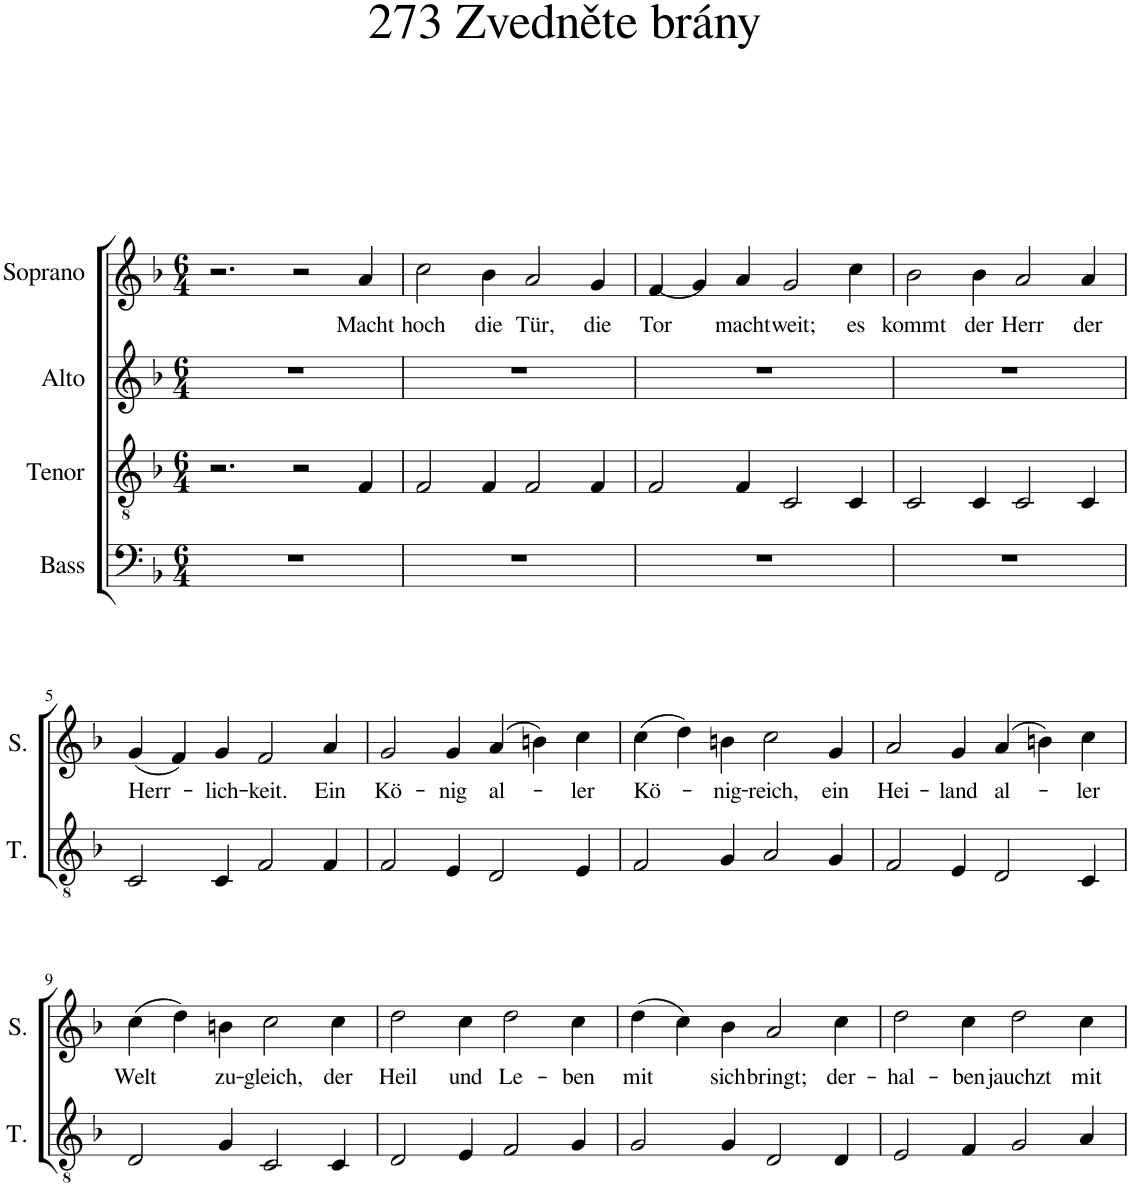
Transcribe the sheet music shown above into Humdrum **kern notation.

**kern	**kern	**kern	**kern	**text
*part4	*part3	*part2	*part1	*part1
*staff4	*staff3	*staff2	*staff1	*staff1
*I"Bass	*I"Tenor	*I"Alto	*I"Soprano	*
*I'B.	*I'T.	*I'A.	*I'S.	*
*clefF4	*clefGv2	*clefG2	*clefG2	*
*k[b-]	*k[b-]	*k[b-]	*k[b-]	*
*M6/4	*M6/4	*M6/4	*M6/4	*
=1	=1	=1	=1	=1
1.r	2.r	1.r	2.r	.
.	2r	.	2r	.
!	!	!	!	!LO:LY:b
.	4F/	.	4a/	Macht
=2	=2	=2	=2	=2
!	!	!	!	!LO:LY:b
1.r	2F/	1.r	2cc\	hoch
!	!	!	!	!LO:LY:b
.	4F/	.	4b-\	die
!	!	!	!	!LO:LY:b
.	2F/	.	2a/	Tür,
!	!	!	!	!LO:LY:b
.	4F/	.	4g/	die
=3	=3	=3	=3	=3
!	!	!	!	!LO:LY:b
1.r	2F/	1.r	(4f/	Tor
.	.	.	4g/)	.
!	!	!	!	!LO:LY:b
.	4F/	.	4a/	macht
!	!	!	!	!LO:LY:b
.	2C/	.	2g/	weit;
!	!	!	!	!LO:LY:b
.	4C/	.	4cc\	es
=4	=4	=4	=4	=4
!	!	!	!	!LO:LY:b
1.r	2C/	1.r	2b-\	kommt
!	!	!	!	!LO:LY:b
.	4C/	.	4b-\	der
!	!	!	!	!LO:LY:b
.	2C/	.	2a/	Herr
!	!	!	!	!LO:LY:b
.	4C/	.	4a/	der
!!LO:LB:g=z
=5	=5	=5	=5	=5
!	!	!	!	!LO:LY:b
1.r	2C/	1.r	(4g/	Herr-
.	.	.	4f/)	.
!	!	!	!	!LO:LY:b
.	4C/	.	4g/	-lich-
!	!	!	!	!LO:LY:b
.	2F/	.	2f/	-keit.
!	!	!	!	!LO:LY:b
.	4F/	.	4a/	Ein
=6	=6	=6	=6	=6
!	!	!	!	!LO:LY:b
1.r	2F/	1.r	2g/	Kö-
!	!	!	!	!LO:LY:b
.	4E/	.	4g/	-nig
!	!	!	!	!LO:LY:b
.	2D/	.	(4a/	al-
.	.	.	4bn\)	.
!	!	!	!	!LO:LY:b
.	4E/	.	4cc\	-ler
=7	=7	=7	=7	=7
!	!	!	!	!LO:LY:b
1.r	2F/	1.r	(4cc\	Kö-
.	.	.	4dd\)	.
!	!	!	!	!LO:LY:b
.	4G/	.	4bn\	-nig-
!	!	!	!	!LO:LY:b
.	2A/	.	2cc\	-reich,
!	!	!	!	!LO:LY:b
.	4G/	.	4g/	ein
=8	=8	=8	=8	=8
!	!	!	!	!LO:LY:b
1.r	2F/	1.r	2a/	Hei-
!	!	!	!	!LO:LY:b
.	4E/	.	4g/	-land
!	!	!	!	!LO:LY:b
.	2D/	.	(4a/	al-
.	.	.	4bn\)	.
!	!	!	!	!LO:LY:b
.	4C/	.	4cc\	-ler
!!LO:LB:g=z
=9	=9	=9	=9	=9
!	!	!	!	!LO:LY:b
1.r	2D/	1.r	(4cc\	Welt
.	.	.	4dd\)	.
!	!	!	!	!LO:LY:b
.	4G/	.	4bn\	zu-
!	!	!	!	!LO:LY:b
.	2C/	.	2cc\	-gleich,
!	!	!	!	!LO:LY:b
.	4C/	.	4cc\	der
=10	=10	=10	=10	=10
!	!	!	!	!LO:LY:b
1.r	2D/	1.r	2dd\	Heil
!	!	!	!	!LO:LY:b
.	4E/	.	4cc\	und
!	!	!	!	!LO:LY:b
.	2F/	.	2dd\	Le-
!	!	!	!	!LO:LY:b
.	4G/	.	4cc\	-ben
=11	=11	=11	=11	=11
!	!	!	!	!LO:LY:b
1.r	2G/	1.r	(4dd\	mit
.	.	.	4cc\)	.
!	!	!	!	!LO:LY:b
.	4G/	.	4b-\	sich
!	!	!	!	!LO:LY:b
.	2D/	.	2a/	bringt;
!	!	!	!	!LO:LY:b
.	4D/	.	4cc\	der-
=12	=12	=12	=12	=12
!	!	!	!	!LO:LY:b
1.r	2E/	1.r	2dd\	-hal-
!	!	!	!	!LO:LY:b
.	4F/	.	4cc\	-ben
!	!	!	!	!LO:LY:b
.	2G/	.	2dd\	jauchzt
!	!	!	!	!LO:LY:b
.	4A/	.	4cc\	mit
=	=	=	=	=
*-	*-	*-	*-	*-
